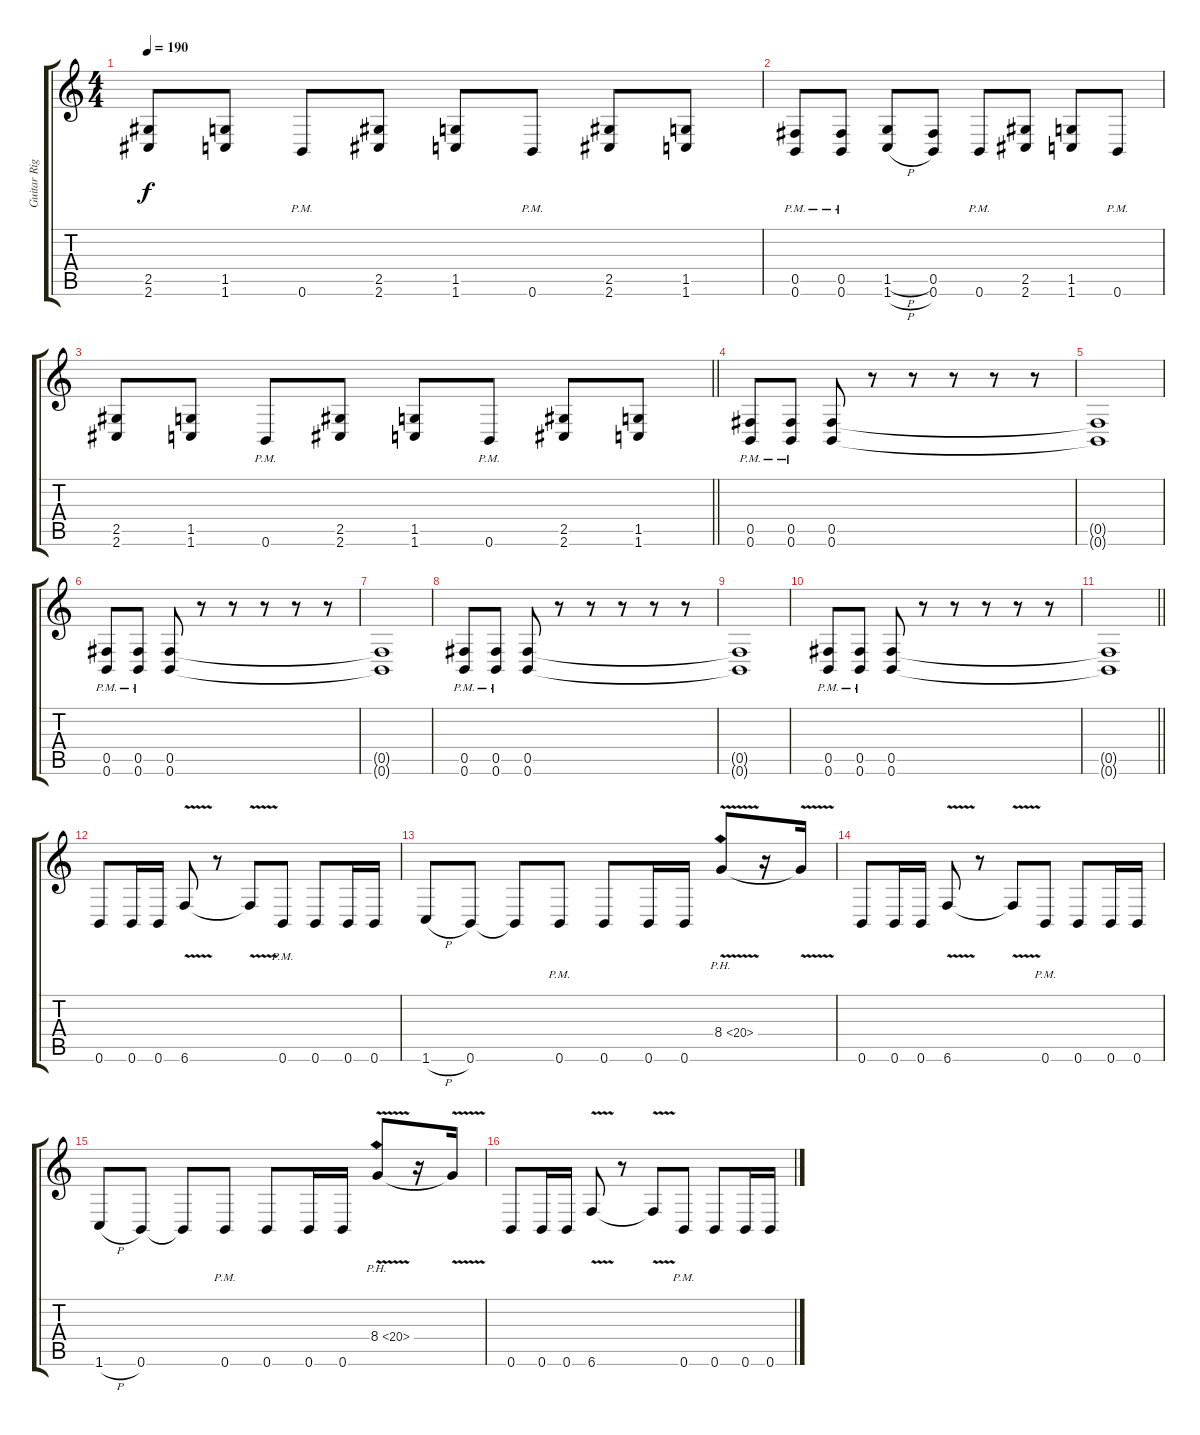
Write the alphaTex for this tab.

\track ("Guitar Right" "Guitar Rig") {instrument distortionguitar}
\staff {score tabs}
\tuning (Db4 Ab3 E3 B2 Gb2 B1) {hide}
\ts (4 4)
\tempo 190
\clef g2
\ks c
(2.5 2.6).8{dy f} (1.5 1.6).8 0.6{pm}.8 (2.5 2.6).8 (1.5 1.6).8 0.6{pm}.8 (2.5 2.6).8 (1.5 1.6).8 |
(0.5{pm} 0.6{pm}).8 (0.5{pm} 0.6{pm}).8 (1.5{h} 1.6{h}).8 (0.5 0.6).8 0.6{pm}.8 (2.5 2.6).8 (1.5 1.6).8 0.6{pm}.8 |
\barLineRight lightlight
(2.5 2.6).8 (1.5 1.6).8 0.6{pm}.8 (2.5 2.6).8 (1.5 1.6).8 0.6{pm}.8 (2.5 2.6).8 (1.5 1.6).8 |
\section ("" "")
(0.5{pm} 0.6{pm}).8 (0.5{pm} 0.6{pm}).8 (0.5 0.6).8 r.8 r.8 r.8 r.8 r.8 |
(0.5{t} 0.6{t}).1 |
(0.5{pm} 0.6{pm}).8 (0.5{pm} 0.6{pm}).8 (0.5 0.6).8 r.8 r.8 r.8 r.8 r.8 |
(0.5{t} 0.6{t}).1 |
(0.5{pm} 0.6{pm}).8 (0.5{pm} 0.6{pm}).8 (0.5 0.6).8 r.8 r.8 r.8 r.8 r.8 |
(0.5{t} 0.6{t}).1 |
(0.5{pm} 0.6{pm}).8 (0.5{pm} 0.6{pm}).8 (0.5 0.6).8 r.8 r.8 r.8 r.8 r.8 |
\barLineRight lightlight
(0.5{t} 0.6{t}).1 |
\section ("" "")
0.6.8 0.6.16 0.6.16 6.6{v}.8 r.8 6.6{t}.8 0.6{pm}.8 0.6.8 0.6.16 0.6.16 |
1.6{h}.8 0.6.8 0.6{t}.8 0.6{pm}.8 0.6.8 0.6.16 0.6.16 8.4{ph 12 v}.8 r.16 8.4{t}.16 |
0.6.8 0.6.16 0.6.16 6.6{v}.8 r.8 6.6{t}.8 0.6{pm}.8 0.6.8 0.6.16 0.6.16 |
1.6{h}.8 0.6.8 0.6{t}.8 0.6{pm}.8 0.6.8 0.6.16 0.6.16 8.4{ph 12 v}.8 r.16 8.4{t}.16 |
0.6.8 0.6.16 0.6.16 6.6{v}.8 r.8 6.6{t}.8 0.6{pm}.8 0.6.8 0.6.16 0.6.16
